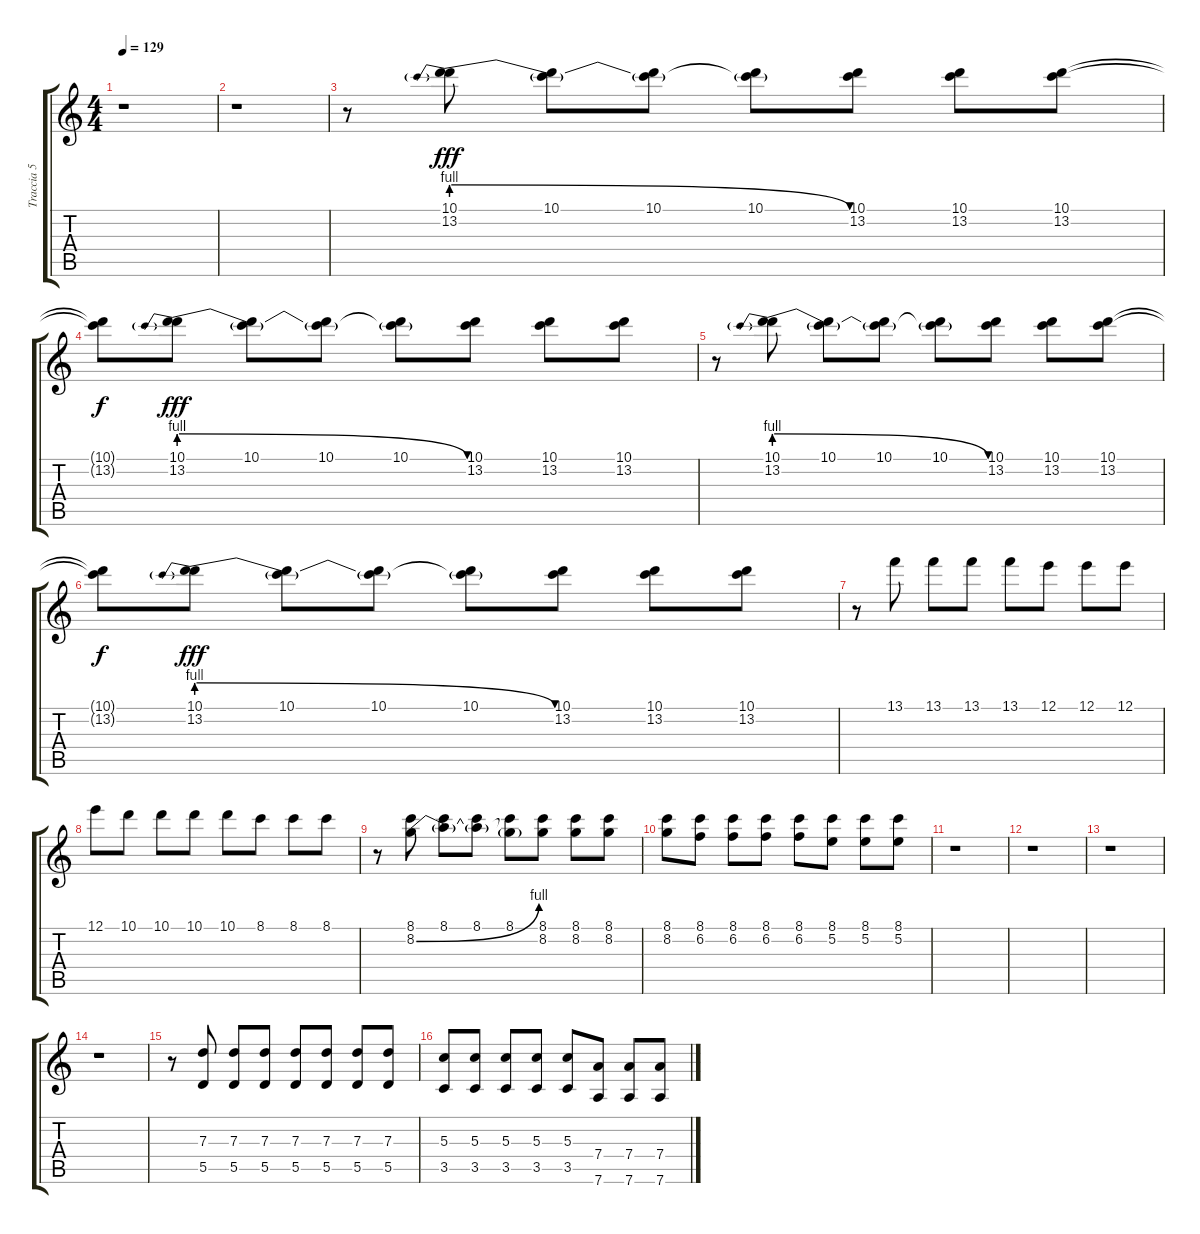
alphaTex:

\track ("Traccia 5" "Traccia 5") {instrument overdrivenguitar}
\staff {score tabs}
\tuning (E4 B3 G3 D3 A2 D2) {hide}
\ts (4 4)
\tempo 129
\clef g2
\ks c
r.1{dy fff} |
r.1 |
r.8 (10.1 13.2{be (prebendrelease 0 4 60 0)}).8 (10.1 13.2{t}).8 (10.1 13.2{t}).8 (10.1 13.2{t}).8 (10.1 13.2).8 (10.1 13.2).8 (10.1 13.2).8 |
(10.1{t} 13.2{t}).8{dy f} (10.1 13.2{be (prebendrelease 0 4 60 0)}).8{dy fff} (10.1 13.2{t}).8 (10.1 13.2{t}).8 (10.1 13.2{t}).8 (10.1 13.2).8 (10.1 13.2).8 (10.1 13.2).8 |
r.8 (10.1 13.2{be (prebendrelease 0 4 60 0)}).8 (10.1 13.2{t}).8 (10.1 13.2{t}).8 (10.1 13.2{t}).8 (10.1 13.2).8 (10.1 13.2).8 (10.1 13.2).8 |
(10.1{t} 13.2{t}).8{dy f} (10.1 13.2{be (prebendrelease 0 4 60 0)}).8{dy fff} (10.1 13.2{t}).8 (10.1 13.2{t}).8 (10.1 13.2{t}).8 (10.1 13.2).8 (10.1 13.2).8 (10.1 13.2).8 |
r.8 13.1.8 13.1.8 13.1.8 13.1.8 12.1.8 12.1.8 12.1.8 |
12.1.8 10.1.8 10.1.8 10.1.8 10.1.8 8.1.8 8.1.8 8.1.8 |
r.8 (8.1 8.2{be (bend 0 0 60 4)}).8 (8.1 8.2{t}).8 (8.1 8.2{t}).8 (8.1 8.2{t}).8 (8.1 8.2).8 (8.1 8.2).8 (8.1 8.2).8 |
(8.1 8.2).8 (8.1 6.2).8 (8.1 6.2).8 (8.1 6.2).8 (8.1 6.2).8 (8.1 5.2).8 (8.1 5.2).8 (8.1 5.2).8 |
r.1 |
r.1 |
r.1 |
r.1 |
r.8 (7.3 5.5).8 (7.3 5.5).8 (7.3 5.5).8 (7.3 5.5).8 (7.3 5.5).8 (7.3 5.5).8 (7.3 5.5).8 |
(5.3 3.5).8 (5.3 3.5).8 (5.3 3.5).8 (5.3 3.5).8 (5.3 3.5).8 (7.4 7.6).8 (7.4 7.6).8 (7.4 7.6).8
